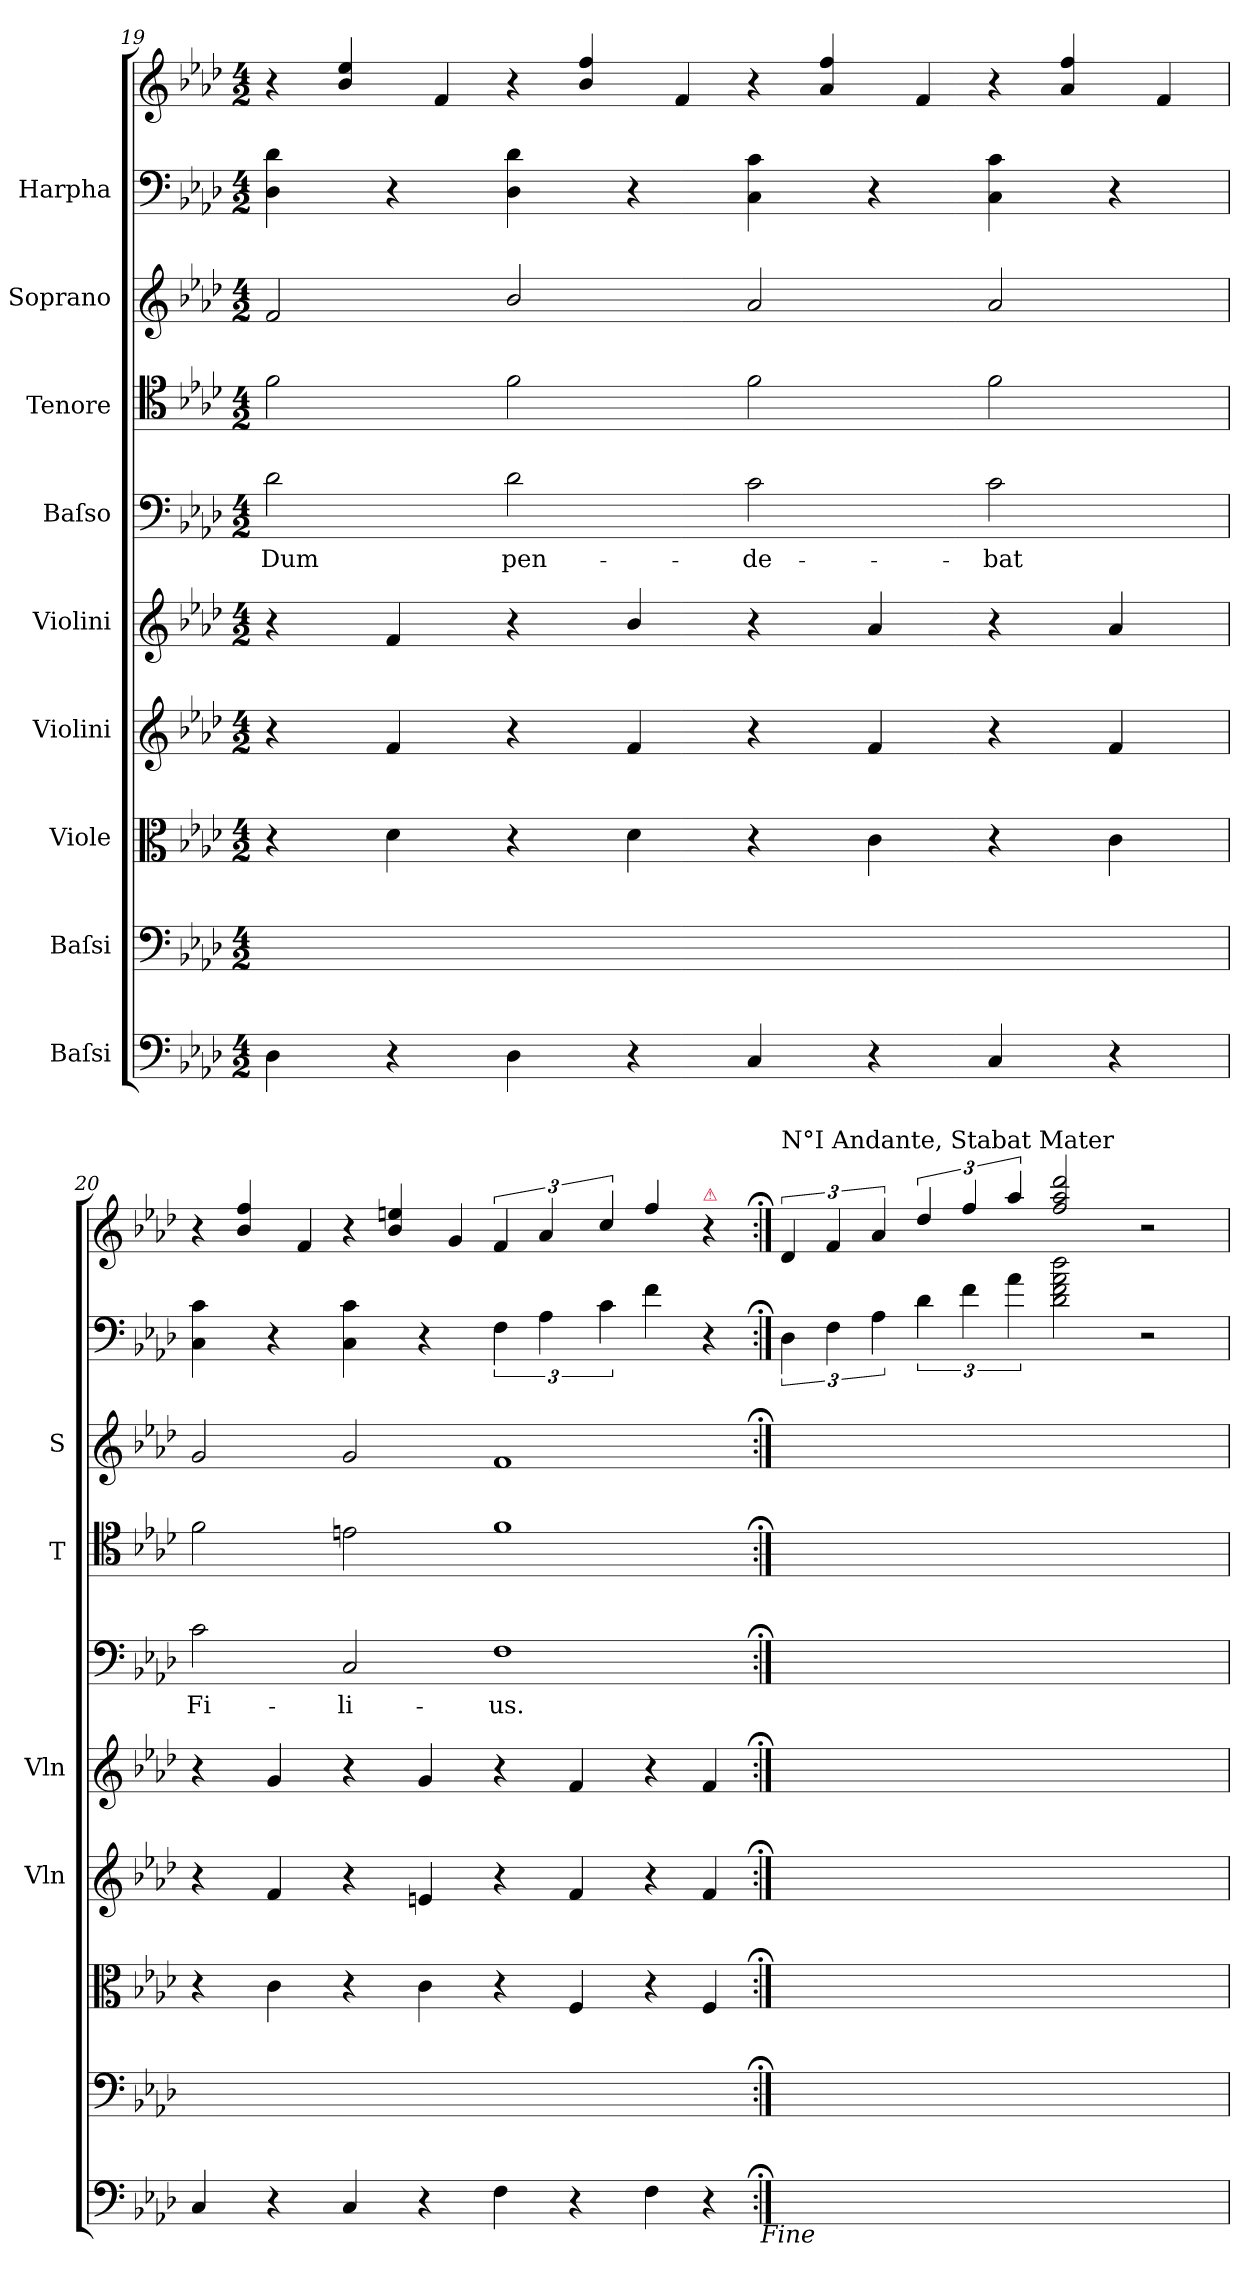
**kern	**kern	**kern	**kern	**kern	**kern	**text	**kern	**kern	**kern	**kern
*part9	*part8	*part7	*part6	*part5	*part4	*part4	*part3	*part2	*part1	*part1
*staff10	*staff9	*staff8	*staff7	*staff6	*staff5	*staff5	*staff4	*staff3	*staff2	*staff1
*I"Baſsi	*I"Baſsi	*I"Viole	*I"Violini	*I"Violini	*I"Baſso	*	*I"Tenore	*I"Soprano	*I"Harpha	*
*	*	*	*I'Vln	*I'Vln	*	*	*I'T	*I'S	*	*
*clefF4	*clefF4	*clefC3	*clefG2	*clefG2	*clefF4	*	*clefC4	*clefG2	*clefF4	*clefG2
*k[b-e-a-d-]	*k[b-e-a-d-]	*k[b-e-a-d-]	*k[b-e-a-d-]	*k[b-e-a-d-]	*k[b-e-a-d-]	*	*k[b-e-a-d-]	*k[b-e-a-d-]	*k[b-e-a-d-]	*k[b-e-a-d-]
*M4/2	*M4/2	*M4/2	*M4/2	*M4/2	*M4/2	*	*M4/2	*M4/2	*M4/2	*M4/2
*	*	*	*	*	*	*	*	*	*	*Xtuplet
=19	=19	=19	=19	=19	=19	=19	=19	=19	=19	=19
4D-\	4D-\yy	4r	4r	4r	2d-\	Dum	2f\	2f/	4D-\ 4d-\	6r
.	.	.	.	.	.	.	.	.	.	6b-/ 6ee-/
4r	4ryy	4d-\	4f/	4f/	.	.	.	.	4r	.
.	.	.	.	.	.	.	.	.	.	6f/
4D-\	4D-\yy	4r	4r	4r	2d-\	pen-	2f\	2b-/	4D-\ 4d-\	6r
.	.	.	.	.	.	.	.	.	.	6b-/ 6ff/
4r	4ryy	4d-\	4f/	4b-/	.	.	.	.	4r	.
.	.	.	.	.	.	.	.	.	.	6f/
4C/	4C/yy	4r	4r	4r	2c\	-de-	2f\	2a-/	4C\ 4c\	6r
.	.	.	.	.	.	.	.	.	.	6a-/ 6ff/
4r	4ryy	4c\	4f/	4a-/	.	.	.	.	4r	.
.	.	.	.	.	.	.	.	.	.	6f/
4C/	4C/yy	4r	4r	4r	2c\	-bat	2f\	2a-/	4C\ 4c\	6r
.	.	.	.	.	.	.	.	.	.	6a-/ 6ff/
4r	4ryy	4c\	4f/	4a-/	.	.	.	.	4r	.
.	.	.	.	.	.	.	.	.	.	6f/
=20	=20	=20	=20	=20	=20	=20	=20	=20	=20	=20
4C/	4C/yy	4r	4r	4r	2c\	Fi-	2f\	2g/	4C\ 4c\	6r
.	.	.	.	.	.	.	.	.	.	6b-/ 6ff/
4r	4ryy	4c\	4f/	4g/	.	.	.	.	4r	.
.	.	.	.	.	.	.	.	.	.	6f/
4C/	4C/yy	4r	4r	4r	2C/	-li-	2en\	2g/	4C\ 4c\	6r
.	.	.	.	.	.	.	.	.	.	6b-/ 6een/
4r	4ryy	4c\	4en/	4g/	.	.	.	.	4r	.
.	.	.	.	.	.	.	.	.	.	6g/
*	*	*	*	*	*	*	*	*	*	*tuplet
4F\	4F\yy	4r	4r	4r	1F	-us.	1f	1f	6F\	6f/
.	.	.	.	.	.	.	.	.	6A-\	6a-/
4r	4ryy	4F/	4f/	4f/	.	.	.	.	.	.
.	.	.	.	.	.	.	.	.	6c\	6cc/
4F\	4F\yy	4r	4r	4r	.	.	.	.	4f\	4ff/
!	!	!	!	!	!	!	!	!	!	!LO:TX:a:color=crimson:t=⚠
4r	4ryy	4F/	4f/	4f/	.	.	.	.	4r	4r
!LO:TX:b:i:t=Fine	!	!	!	!	!	!	!	!	!	!
=21:|!;	=21:|!;	=21:|!;	=21:|!;	=21:|!;	=21:|!;	=21:|!;	=21:|!;	=21:|!;	=21:|!;	=21:|!;
!	!	!	!	!	!	!	!	!	!	!LO:TX:a:t=N°I Andante, Stabat Mater
0ryy	0ryy	0ryy	0ryy	0ryy	0ryy	.	0ryy	0ryy	6D-\	6d-/
.	.	.	.	.	.	.	.	.	6F\	6f/
.	.	.	.	.	.	.	.	.	6A-\	6a-/
.	.	.	.	.	.	.	.	.	6d-\	6dd-/
.	.	.	.	.	.	.	.	.	6f\	6ff/
.	.	.	.	.	.	.	.	.	6a-\	6aa-/
.	.	.	.	.	.	.	.	.	2d-\ 2f\ 2a-\ 2dd-\	2ff/ 2aa-/ 2ddd-/
.	.	.	.	.	.	.	.	.	2r	2r
=	=	=	=	=	=	=	=	=	=	=
*-	*-	*-	*-	*-	*-	*-	*-	*-	*-	*-
